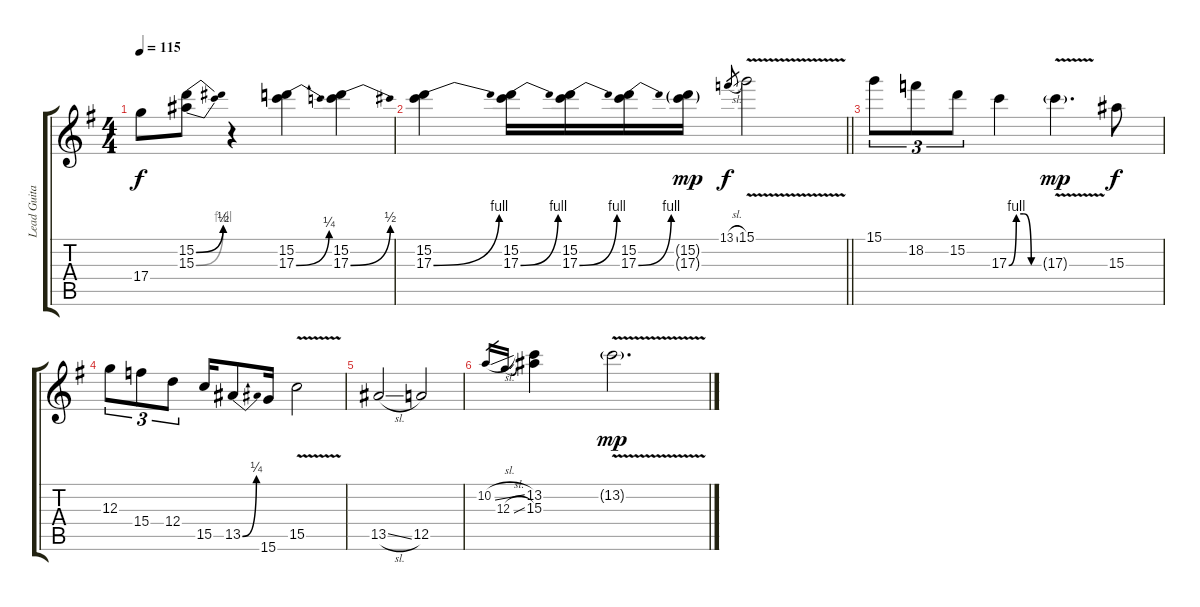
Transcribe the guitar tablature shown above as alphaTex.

\track ("Lead Guitar" "Lead Guita") {instrument electricguitarclean}
\staff {score tabs}
\tuning (E4 B3 G3 D3 A2 E2) {hide}
\ts (4 4)
\tempo 115
\clef g2
\ks g
17.4.8{dy f} (15.2{be (bend 0 0 60 2)} 15.3{be (bend 0 0 60 4)}).8 r.4 (15.2 17.3{be (bend 0 0 60 1)}).4 (15.2 17.3{be (bend 0 0 60 2)}).4 |
\barLineRight lightlight
(15.2 17.3{be (bend 0 0 60 4)}).4 (15.2 17.3{be (bend 0 0 60 4)}).16 (15.2 17.3{be (bend 0 0 60 4)}).16 (15.2 17.3{be (bend 0 0 60 4)}).16 (15.2{g} 17.3{g}).16{dy mp} 13.1{sl}.8{gr dy f} 15.1{v}.2 |
15.1.8{tu (3 2)} 18.2.8{tu (3 2)} 15.2.8{tu (3 2)} 17.3{be (custom 0 0 15 4 30 4 45 0 60 0)}.4 17.3{v g}.4{d dy mp} 15.3.8{dy f} |
12.3.8{tu (3 2)} 15.4.8{tu (3 2)} 12.4.8{tu (3 2)} 15.5.16 13.5{be (bend 0 0 60 1)}.8 15.6.16 15.5{v}.2 |
13.5{sl}.2 12.5.2 |
10.2{sl}.16{gr} 12.3{sl}.16{gr} (13.2 15.3).4 13.2{v g}.2{d dy mp}
